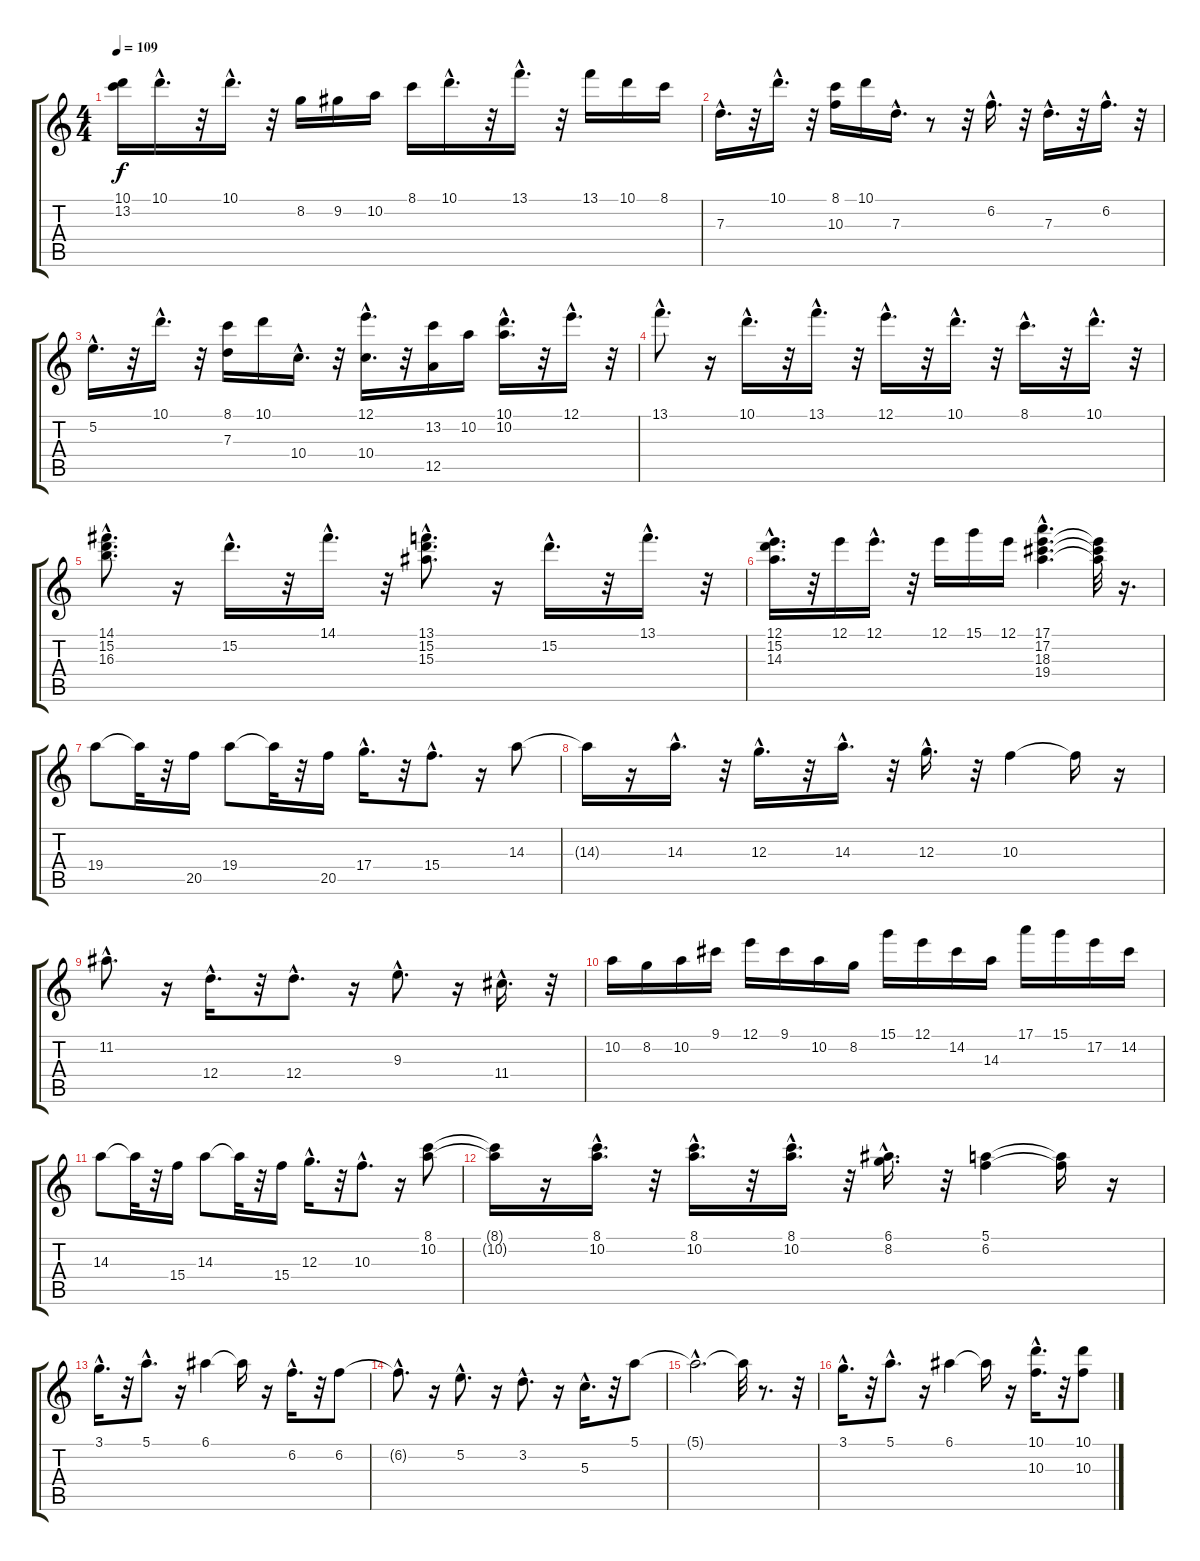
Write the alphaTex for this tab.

\track "" {instrument acousticguitarnylon}
\staff {score tabs}
\tuning (E4 B3 G3 D3 A2 E2) {hide}
\ts (4 4)
\tempo 109
\clef g2
\ks c
(10.1 13.2).16{dy f} 10.1{hac}.16{d} r.32 10.1{hac}.16{d} r.32 8.2.16 9.2.16 10.2.16 8.1.16 10.1{hac}.16{d} r.32 13.1{hac}.16{d} r.32 13.1.16 10.1.16 8.1.16 |
7.3{hac}.16{d} r.32 10.1{hac}.16{d} r.32 (8.1 10.3).16 10.1.16 7.3{hac}.16{d} r.8 r.32 6.2{hac}.16{d} r.32 7.3{hac}.16{d} r.32 6.2{hac}.16{d} r.32 |
5.2{hac}.16{d} r.32 10.1{hac}.16{d} r.32 (8.1 7.3).16 10.1.16 10.4{hac}.16{d} r.32 (12.1 10.4{hac}).16{d} r.32 (13.2 12.5).16 10.2.16 (10.1{hac} 10.2{hac}).16{d} r.32 12.1{hac}.16{d} r.32 |
13.1{hac}.8{d} r.16 10.1{hac}.16{d} r.32 13.1{hac}.16{d} r.32 12.1{hac}.16{d} r.32 10.1{hac}.16{d} r.32 8.1{hac}.16{d} r.32 10.1{hac}.16{d} r.32 |
(14.1{hac} 15.2{hac} 16.3{hac}).8{d} r.16 15.2{hac}.16{d} r.32 14.1{hac}.16{d} r.32 (13.1{hac} 15.2{hac} 15.3{hac}).8{d} r.16 15.2{hac}.16{d} r.32 13.1{hac}.16{d} r.32 |
(12.1{hac} 15.2{hac} 14.3{hac}).16{d} r.32 12.1.16 12.1{hac}.16{d} r.32 12.1.16 15.1.16 12.1.16 (17.1{hac} 17.2{hac} 18.3{hac} 19.4{hac}).4{d} (17.2{t} 18.3{t} 19.4{t}).32 r.16{d} |
19.4.8 19.4{t}.32 r.32 20.5.16 19.4.8 19.4{t}.32 r.32 20.5.16 17.4{hac}.16{d} r.32 15.4{hac}.8{d} r.16 14.3.8 |
14.3{t}.16 r.16 14.3{hac}.16{d} r.32 12.3{hac}.16{d} r.32 14.3{hac}.16{d} r.32 12.3{hac}.16{d} r.32 10.3.4 10.3{t}.16 r.16 |
11.2{hac}.8{d} r.16 12.4{hac}.16{d} r.32 12.4{hac}.8{d} r.16 9.3{hac}.8{d} r.16 11.4{hac}.16{d} r.32 |
10.2.16 8.2.16 10.2.16 9.1.16 12.1.16 9.1.16 10.2.16 8.2.16 15.1.16 12.1.16 14.2.16 14.3.16 17.1.16 15.1.16 17.2.16 14.2.16 |
14.3.8 14.3{t}.32 r.32 15.4.16 14.3.8 14.3{t}.32 r.32 15.4.16 12.3{hac}.16{d} r.32 10.3{hac}.8{d} r.16 (8.1 10.2).8 |
(8.1{t} 10.2{t}).16 r.16 (8.1{hac} 10.2{hac}).16{d} r.32 (8.1{hac} 10.2{hac}).16{d} r.32 (8.1{hac} 10.2{hac}).16{d} r.32 (6.1{hac} 8.2{hac}).16{d} r.32 (5.1 6.2).4 (5.1{t} 6.2{t}).16 r.16 |
3.1{hac}.16{d} r.32 5.1{hac}.8{d} r.16 6.1.4 6.1{t}.16 r.16 6.2{hac}.16{d} r.32 6.2.8 |
6.2{hac t}.8{d} r.16 5.2{hac}.8{d} r.16 3.2{hac}.8{d} r.16 5.3{hac}.16{d} r.32 5.1.8 |
5.1{hac t}.2{d} 5.1{t}.32 r.8{d} r.32 |
3.1{hac}.16{d} r.32 5.1{hac}.8{d} r.16 6.1.4 6.1{t}.16 r.16 (10.1{hac} 10.3{hac}).16{d} r.32 (10.1 10.3).8
